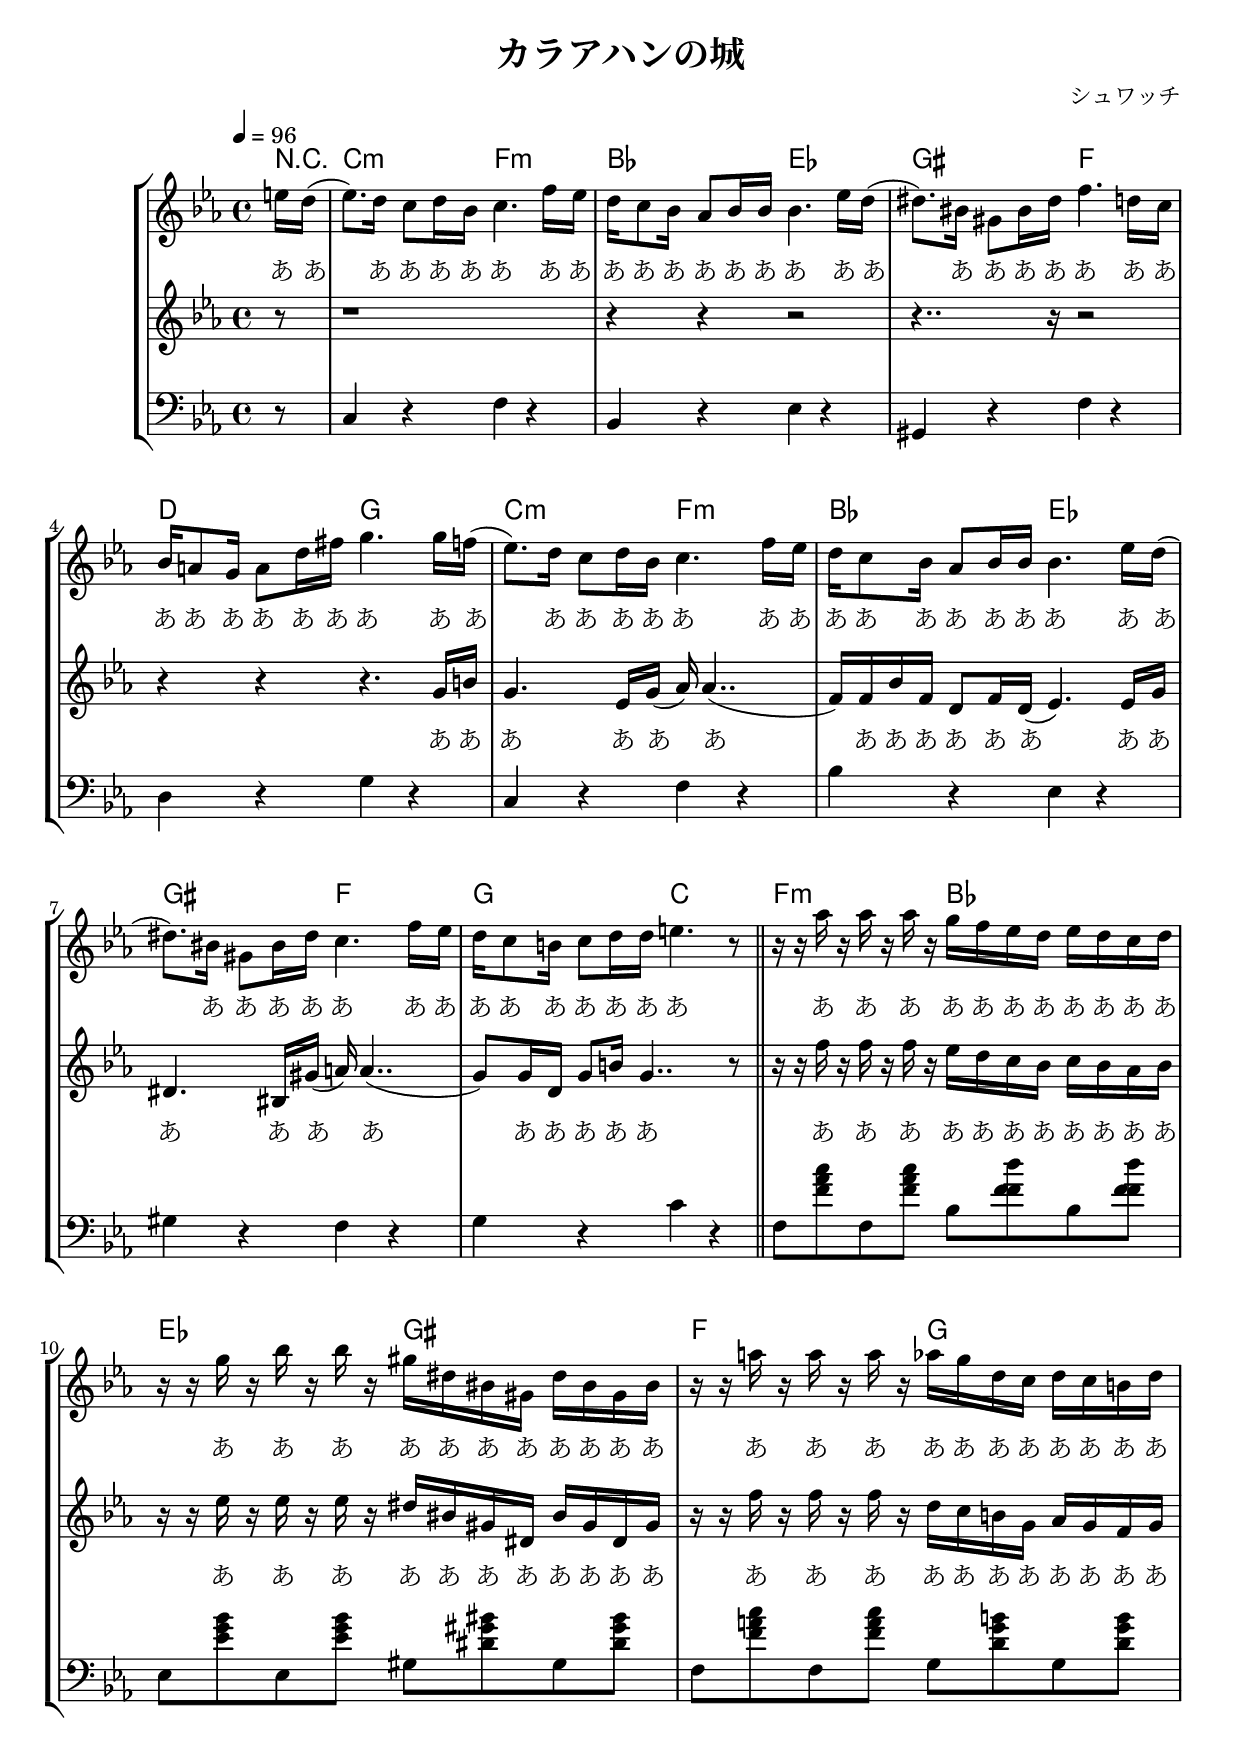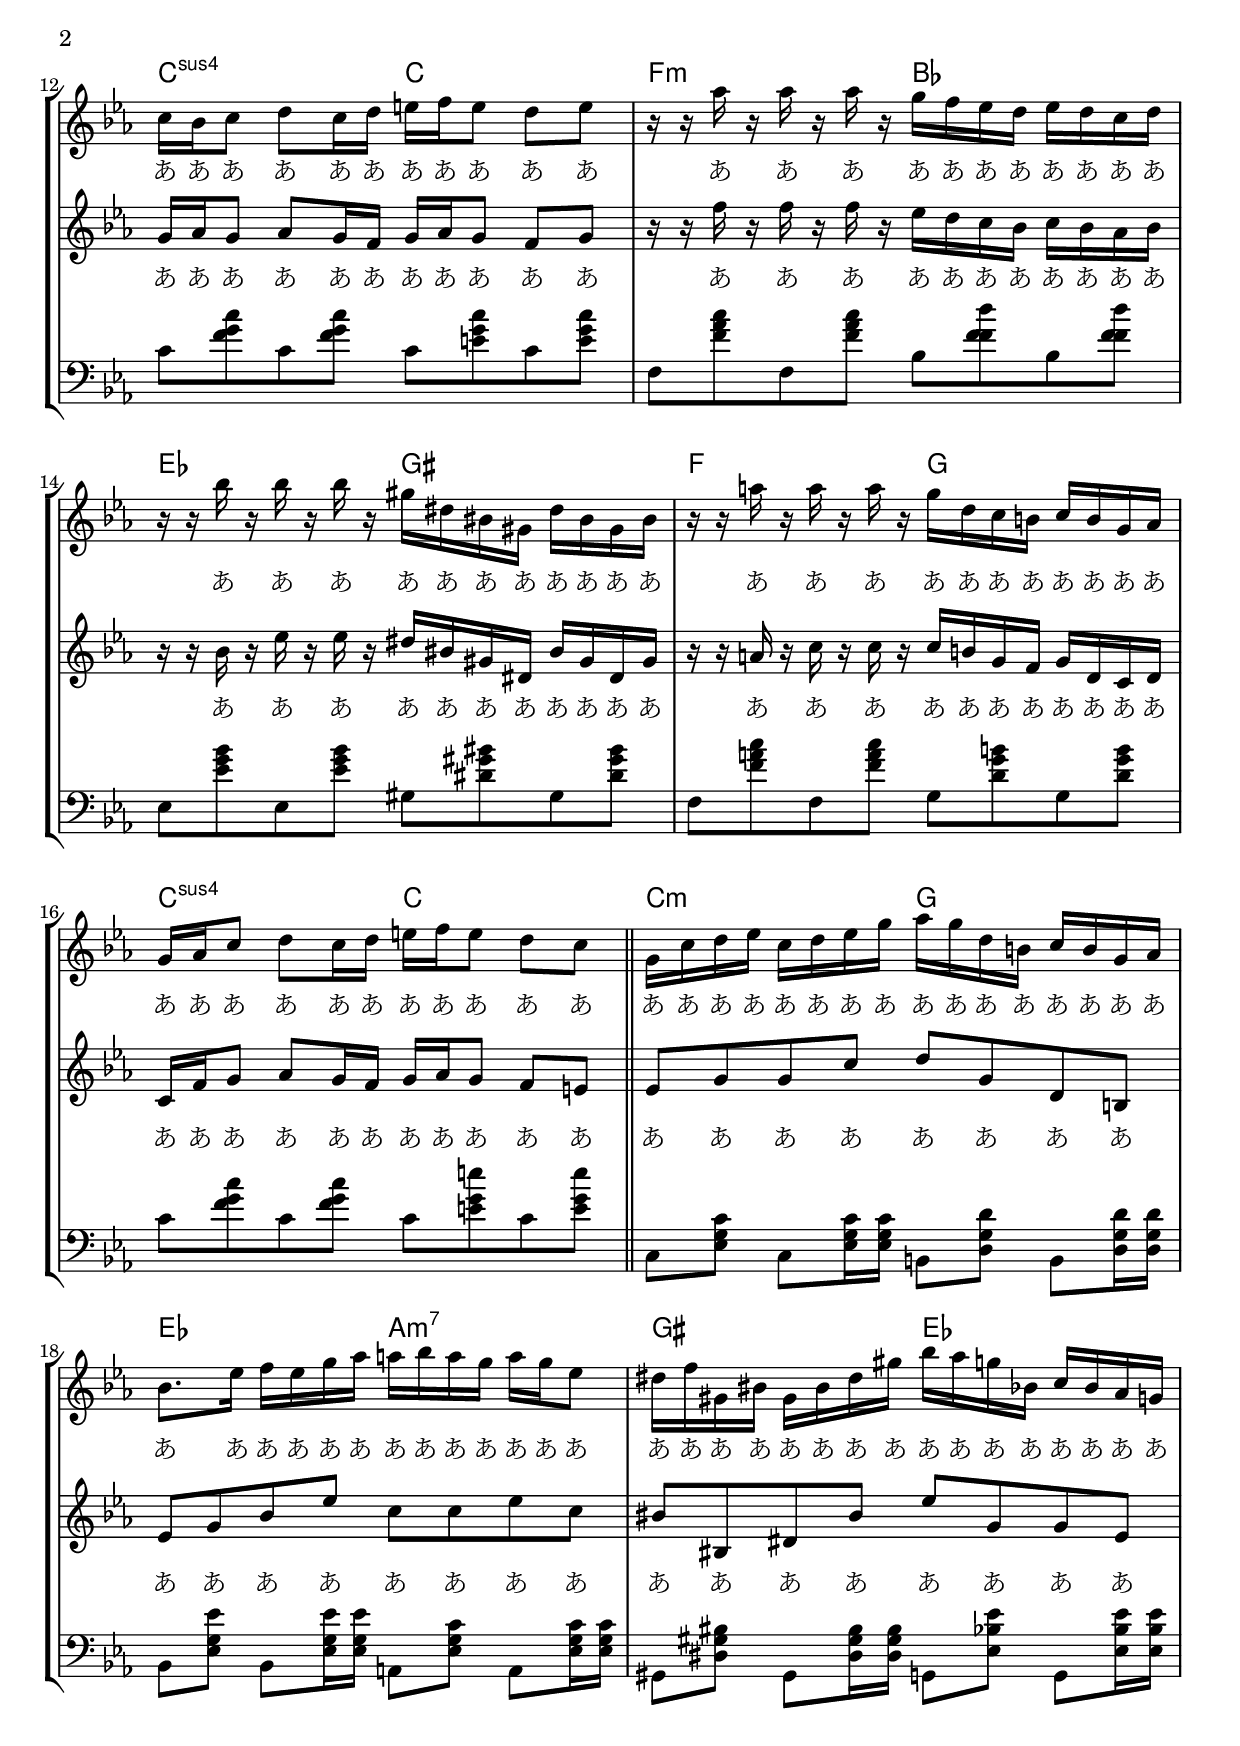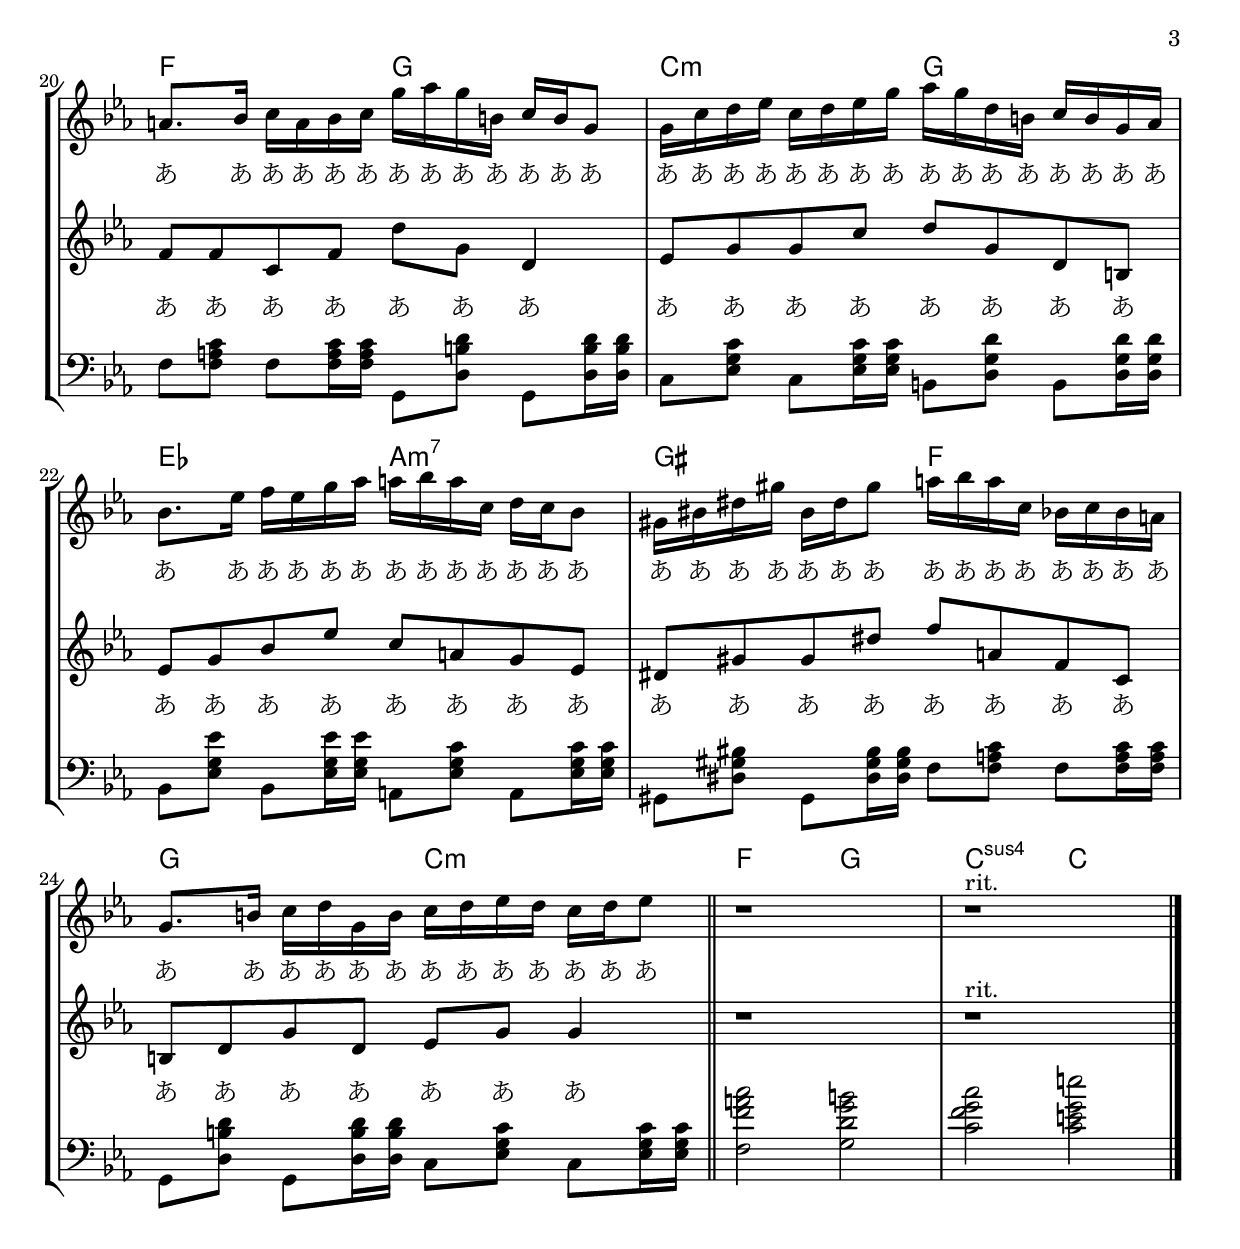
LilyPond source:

\version "2.12.1"

\header {
	title = \markup {カラアハンの城}
	composer = \markup \center-column {シュワッチ}
}

harmony = \chordmode {
		r8c2:m f:m bes es gis f d g c:m f:m bes es gis f g c 

	f:m bes es gis f g c:sus4 c f:m bes es gis f g c:sus4 c 

	c:m g es a:m7 gis es f g c:m g es a:m7 gis f g c:m 

	f g c:sus4 c 
}

melody = {
	\set Staff.midiInstrument = #"String Ensemble 1"
	\partial 8*1
		\key es \major
	\tempo 4 = 96
e''16  d''16 
	(es''8.)  d''16  c''8  d''16  bes'16  c''4.  f''16  es''16 
	d''16  c''8  bes'16  as'8  bes'16  bes'16  bes'4.  es''16  d''16 
	(dis''8.)  bis'16  gis'8  bis'16  dis''16  f''4.  d''16  c''16 
	bes'16  a'8  g'16  a'8  d''16  fis''16  g''4.  g''16  f''16 
	(es''8.)  d''16  c''8  d''16  bes'16  c''4.  f''16  es''16 
	d''16  c''8  bes'16  as'8  bes'16  bes'16  bes'4.  es''16  d''16 
	(dis''8.)  bis'16  gis'8  bis'16  dis''16  c''4.  f''16  es''16 
	d''16  c''8  b'16  c''8  d''16  d''16  e''4.  	r8 	\set Staff.midiInstrument = #"String Ensemble 1"
	r16  r16  as''16  r16  as''16  r16  as''16  r16  g''16  f''16  es''16  d''16  es''16  d''16  c''16  d''16 
	r16  r16  g''16  r16  bes''16  r16  bes''16  r16  gis''16  dis''16  bis'16  gis'16  dis''16  bis'16  gis'16  bis'16 
	r16  r16  a''16  r16  a''16  r16  a''16  r16  as''16  g''16  d''16  c''16  d''16  c''16  b'16  d''16 
	c''16  bes'16  c''8  d''8  c''16  d''16  e''16  f''16  e''8  d''8  e''8 
	r16  r16  as''16  r16  as''16  r16  as''16  r16  g''16  f''16  es''16  d''16  es''16  d''16  c''16  d''16 
	r16  r16  bes''16  r16  bes''16  r16  bes''16  r16  gis''16  dis''16  bis'16  gis'16  dis''16  bis'16  gis'16  bis'16 
	r16  r16  a''16  r16  a''16  r16  a''16  r16  g''16  d''16  c''16  b'16  c''16  b'16  g'16  as'16 
	g'16  as'16  c''8  d''8  c''16  d''16  e''16  f''16  e''8  d''8  c''8
	\set Staff.midiInstrument = #"String Ensemble 1"
	g'16  c''16  d''16  es''16  c''16  d''16  es''16  g''16  as''16  g''16  d''16  b'16  c''16  b'16  g'16  as'16 
	bes'8.  es''16  f''16  es''16  g''16  as''16  a''16  bes''16  a''16  g''16  a''16  g''16  es''8 
	dis''16  f''16  gis'16  bis'16  gis'16  bis'16  dis''16  gis''16  bes''16  as''16  g''16  bes'16  c''16  bes'16  as'16  g'16 
	a'8.  bes'16  c''16  a'16  bes'16  c''16  g''16  as''16  g''16  b'16  c''16  b'16  g'8 
	g'16  c''16  d''16  es''16  c''16  d''16  es''16  g''16  as''16  g''16  d''16  b'16  c''16  b'16  g'16  as'16 
	bes'8.  es''16  f''16  es''16  g''16  as''16  a''16  bes''16  a''16  c''16  d''16  c''16  bes'8 
	gis'16  bis'16  dis''16  gis''16  bis'16  dis''16  gis''8  a''16  bes''16  a''16  c''16  bes'16  c''16  bes'16  a'16 
	g'8.  b'16  c''16  d''16  g'16  b'16  c''16  d''16  es''16  d''16  c''16  d''16  es''8
	r1 | r1^"rit." \bar "|."
}

words = \lyricmode {
	あ  あ  あ  あ  あ  あ  あ  あ  あ  あ  あ  あ  あ  あ  あ  あ  あ  あ  あ  あ  あ  あ  あ  あ  あ  あ  あ  あ  あ  あ  あ  あ  あ  あ  あ  あ  あ  あ  あ  あ  あ  あ  あ  あ  あ  あ  あ  あ  あ  あ  あ  あ  あ  あ  あ  あ  あ  あ  あ  あ  あ  あ  あ  あ  
	あ  あ  あ  あ  あ  あ  あ  あ  あ  あ  あ  あ  あ  あ  あ  あ  あ  あ  あ  あ  あ  あ  あ  あ  あ  あ  あ  あ  あ  あ  あ  あ  あ  あ  あ  あ  あ  あ  あ  あ  あ  あ  あ  あ  あ  あ  あ  あ  あ  あ  あ  あ  あ  あ  あ  あ  あ  あ  あ  あ  あ  あ  あ  あ  あ  あ  あ  あ  あ  あ  あ  あ  あ  あ  あ  あ  あ  あ  あ  あ  あ  あ  あ  あ  あ  あ  あ  あ  
	あ  あ  あ  あ  あ  あ  あ  あ  あ  あ  あ  あ  あ  あ  あ  あ  あ  あ  あ  あ  あ  あ  あ  あ  あ  あ  あ  あ  あ  あ  あ  あ  あ  あ  あ  あ  あ  あ  あ  あ  あ  あ  あ  あ  あ  あ  あ  あ  あ  あ  あ  あ  あ  あ  あ  あ  あ  あ  あ  あ  あ  あ  あ  あ  あ  あ  あ  あ  あ  あ  あ  あ  あ  あ  あ  あ  あ  あ  あ  あ  あ  あ  あ  あ  あ  あ  あ  あ  あ  あ  あ  あ  あ  あ  あ  あ  あ  あ  あ  あ  あ  あ  あ  あ  あ  あ  あ  あ  あ  あ  あ  あ  あ  あ  あ  
	
}

secondmelody = {
	\set Staff.midiInstrument = #"String Ensemble 1"
	\partial 8*1
		\key es \major
	\tempo 4 = 96
r8 r1
r4 r4  r2 
	r4..  r16  r2 
	r4  r4  r4.  g'16  b'16 
	g'4.  es'16  g'16  (as'16)  as'4.. 
	(f'16)  f'16  bes'16  f'16  d'8  f'16  d'16  (es'4.)  es'16  g'16 
	dis'4.  bis16  gis'16  (a'16)  a'4.. 
	(g'8)  g'16  d'16  g'8  b'16  g'4..  	r8 	\set Staff.midiInstrument = #"String Ensemble 1"
	r16  r16  f''16  r16  f''16  r16  f''16  r16  es''16  d''16  c''16  bes'16  c''16  bes'16  as'16  bes'16 
	r16  r16  es''16  r16  es''16  r16  es''16  r16  dis''16  bis'16  gis'16  dis'16  bis'16  gis'16  dis'16  gis'16 
	r16  r16  f''16  r16  f''16  r16  f''16  r16  d''16  c''16  b'16  g'16  as'16  g'16  f'16  g'16 
	g'16  as'16  g'8  as'8  g'16  f'16  g'16  as'16  g'8  f'8  g'8 
	r16  r16  f''16  r16  f''16  r16  f''16  r16  es''16  d''16  c''16  bes'16  c''16  bes'16  as'16  bes'16 
	r16  r16  bes'16  r16  es''16  r16  es''16  r16  dis''16  bis'16  gis'16  dis'16  bis'16  gis'16  dis'16  gis'16 
	r16  r16  a'16  r16  c''16  r16  c''16  r16  c''16  b'16  g'16  f'16  g'16  d'16  c'16  d'16 
	c'16  f'16  g'8  as'8  g'16  f'16  g'16  as'16  g'8  f'8  e'8
	\set Staff.midiInstrument = #"String Ensemble 1"
	es'8  g'8  g'8  c''8  d''8  g'8  d'8  b8 
	es'8  g'8  bes'8  es''8  c''8  c''8  es''8  c''8 
	bis'8  bis8  dis'8  bis'8  es''8  g'8  g'8  es'8 
	f'8  f'8  c'8  f'8  d''8  g'8  d'4 
	es'8  g'8  g'8  c''8  d''8  g'8  d'8  b8 
	es'8  g'8  bes'8  es''8  c''8  a'8  g'8  es'8 
	dis'8  gis'8  gis'8  dis''8  f''8  a'8  f'8  c'8 
	b8  d'8  g'8  d'8  es'8  g'8  g'4
	r1 | r1^"rit." \bar "|."
}

secondwords = \lyricmode {
	あ  あ  あ  あ  あ  あ  あ  あ  あ  あ  あ  あ  あ  あ  あ  あ  あ  あ  あ  あ  あ  あ  あ  
	あ  あ  あ  あ  あ  あ  あ  あ  あ  あ  あ  あ  あ  あ  あ  あ  あ  あ  あ  あ  あ  あ  あ  あ  あ  あ  あ  あ  あ  あ  あ  あ  あ  あ  あ  あ  あ  あ  あ  あ  あ  あ  あ  あ  あ  あ  あ  あ  あ  あ  あ  あ  あ  あ  あ  あ  あ  あ  あ  あ  あ  あ  あ  あ  あ  あ  あ  あ  あ  あ  あ  あ  あ  あ  あ  あ  あ  あ  あ  あ  あ  あ  あ  あ  あ  あ  あ  あ  
	あ  あ  あ  あ  あ  あ  あ  あ  あ  あ  あ  あ  あ  あ  あ  あ  あ  あ  あ  あ  あ  あ  あ  あ  あ  あ  あ  あ  あ  あ  あ  あ  あ  あ  あ  あ  あ  あ  あ  あ  あ  あ  あ  あ  あ  あ  あ  あ  あ  あ  あ  あ  あ  あ  あ  あ  あ  あ  あ  あ  あ  あ  
	
}

tempochange = {
	\tempo 4 = 96
	r1 | r1 | r1 | r1 | r1 | r1 | r1 | r1 \bar "||"
	\tempo 4 = 96
	r1 | r1 | r1 | r1 | r1 | r1 | r1 | r1 \bar "||"
	\tempo 4 = 96
	r1 | r1 | r1 | r1 | r1 | r1 | r1 | r1 \bar "||"
	\tempo 4 = 96
	r1 | \tempo 4 = 72 r2 \tempo 4 = 64 r2 \bar "|."
}

mainacc = {
	\clef bass
	\set Staff.midiInstrument = #"String Ensemble 2"
	\key es \major
	\tempo 4 = 96
	\partial 8*1
	r8	c4 r4
	f4 r4
	bes,4 r4
	es4 r4
	gis,4 r4
	f4 r4
	d4 r4
	g4 r4
	c4 r4
	f4 r4
	bes4 r4
	es4 r4
	gis4 r4
	f4 r4
	g4 r4
	c'4 r4
	\bar "||"

	\set Staff.midiInstrument = #"Pizzicato Strings"
	f8 <f' as' c''> f <f' as' c''>
	bes8 <f' f' d''> bes <f' f' d''>
	es8 <es' g' bes'> es <es' g' bes'>
	gis8 <dis' gis' bis'> gis <dis' gis' bis'>
	f8 <f' a' c''> f <f' a' c''>
	g8 <d' g' b'> g <d' g' b'>
	c'8 <f' g' c''> c' <f' g' c''>
	c'8 <e' g' c''> c' <e' g' c''>
	f8 <f' as' c''> f <f' as' c''>
	bes8 <f' f' d''> bes <f' f' d''>
	es8 <es' g' bes'> es <es' g' bes'>
	gis8 <dis' gis' bis'> gis <dis' gis' bis'>
	f8 <f' a' c''> f <f' a' c''>
	g8 <d' g' b'> g <d' g' b'>
	c'8 <f' g' c''> c' <f' g' c''>
	c'8 <e' g' e''> c' <e' g' e''>
	\bar "||"

	\set Staff.midiInstrument = #"String Ensemble 1"
	c8 <es g c'> c <es g c'>16 <es g c'>
	b,8 <d g d'> b, <d g d'>16 <d g d'>
	bes,8 <es g es'> bes, <es g es'>16 <es g es'>
	a,8 <es g c'> a, <es g c'>16 <es g c'>
	gis,8 <dis gis bis> gis, <dis gis bis>16 <dis gis bis>
	g,8 <es bes es'> g, <es bes es'>16 <es bes es'>
	f8 <f a c'> f <f a c'>16 <f a c'>
	g,8 <d b d'> g, <d b d'>16 <d b d'>
	c8 <es g c'> c <es g c'>16 <es g c'>
	b,8 <d g d'> b, <d g d'>16 <d g d'>
	bes,8 <es g es'> bes, <es g es'>16 <es g es'>
	a,8 <es g c'> a, <es g c'>16 <es g c'>
	gis,8 <dis gis bis> gis, <dis gis bis>16 <dis gis bis>
	f8 <f a c'> f <f a c'>16 <f a c'>
	g,8 <d b d'> g, <d b d'>16 <d b d'>
	c8 <es g c'> c <es g c'>16 <es g c'>
	\bar "||"

	\set Staff.midiInstrument = #"String Ensemble 1"
	<f f' a' c''>2
	<g d' g' b'>2
	<c' f' g' c''>2
	<c' e' g' e''>2
	\bar "|."
}

subacc = {
	\clef bass
	\set Staff.midiInstrument = #"Pad 4 (choir)"
	\key es \major
	\tempo 4 = 96
	\partial 8*1
	r8	<c g c' es'>2
	<f as c' f'>2
	<bes, f d' f'>2
	<es g bes es'>2
	<gis, gis bis dis'>2
	<f a c' f'>2
	<d a d' fis'>2
	<g b d' g'>2
	<c c' es' g'>2
	<f c' f' as'>2
	<bes d' f' bes'>2
	<es es' g' bes'>2
	<gis dis' gis' bis'>2
	<f f' a' c''>2
	<g d' g' b'>2
	<c' e' g' c''>2
	\bar "||"

	\set Staff.midiInstrument = #"Pad 4 (choir)"
	f8 <f' as' c''> f <f' as' c''>
	bes8 <f' f' d''> bes <f' f' d''>
	es8 <es' g' bes'> es <es' g' bes'>
	gis8 <dis' gis' bis'> gis <dis' gis' bis'>
	f8 <f' a' c''> f <f' a' c''>
	g8 <d' g' b'> g <d' g' b'>
	c'8 <f' g' c''> c' <f' g' c''>
	c'8 <e' g' c''> c' <e' g' c''>
	f8 <f' as' c''> f <f' as' c''>
	bes8 <f' f' d''> bes <f' f' d''>
	es8 <es' g' bes'> es <es' g' bes'>
	gis8 <dis' gis' bis'> gis <dis' gis' bis'>
	f8 <f' a' c''> f <f' a' c''>
	g8 <d' g' b'> g <d' g' b'>
	c'8 <f' g' c''> c' <f' g' c''>
	c'8 <e' g' e''> c' <e' g' e''>
	\bar "||"

	\set Staff.midiInstrument = #"Pad 4 (choir)"
	<c es g c'>4 <c es g c'>4
	<b, d g d'>4 <b, d g d'>4
	<bes, es g es'>4 <bes, es g es'>4
	<a, es g c'>4 <a, es g c'>4
	<gis, dis gis bis>4 <gis, dis gis bis>4
	<g, es bes es'>4 <g, es bes es'>4
	<f f a c'>4 <f f a c'>4
	<g, d b d'>4 <g, d b d'>4
	<c es g c'>4 <c es g c'>4
	<b, d g d'>4 <b, d g d'>4
	<bes, es g es'>4 <bes, es g es'>4
	<a, es g c'>4 <a, es g c'>4
	<gis, dis gis bis>4 <gis, dis gis bis>4
	<f f a c'>4 <f f a c'>4
	<g, d b d'>4 <g, d b d'>4
	<c es g c'>4 <c es g c'>4
	\bar "||"

	\set Staff.midiInstrument = #"Pad 4 (choir)"
	<f f' a' c''>2
	<g d' g' b'>2
	<c' f' g' c''>2
	<c' e' g' e''>2
	\bar "|."
}

percA = {
	\drummode {
	\partial 8*1
	r8	r1 |r1 |r1 |r1 |r1 |r1 |r1 |r1 \bar "||"
	r1 |r1 |r1 |r1 |r1 |r1 |r1 |r1 \bar "||"
	r1 |r1 |r1 |r1 |r1 |r1 |r1 |r1 \bar "||"
	r1 |r1 \bar "|."
	}
}

percB = {
	\drummode {
	\partial 8*1
	r8	r1 |r1 |r1 |r1 |r1 |r1 |r1 |r1 \bar "||"
	r1 |r1 |r1 |r1 |r1 |r1 |r1 |r1 \bar "||"
	r1 |r1 |r1 |r1 |r1 |r1 |r1 |r1 \bar "||"
	r1 |r1 \bar "|."
	}
}

percC = {
	\drummode {
	\partial 8*1
	r8	r1 |r1 |r1 |r1 |r1 |r1 |r1 |r1 \bar "||"
	r1 |r1 |r1 |r1 |r1 |r1 |r1 |r1 \bar "||"
	r1 |r1 |r1 |r1 |r1 |r1 |r1 |r1 \bar "||"
	r1 |r1 \bar "|."
	}
}

percD = {
	\drummode {
	\partial 8*1
	r8	r1 |r1 |r1 |r1 |r1 |r1 |r1 |r1 \bar "||"
	r1 |r1 |r1 |r1 |r1 |r1 |r1 |r1 \bar "||"
	r1 |r1 |r1 |r1 |r1 |r1 |r1 |r1 \bar "||"
	r1 |r1 \bar "|."
	}
}

percE = {
	\drummode {
	\partial 8*1
	r8	r1 |r1 |r1 |r1 |r1 |r1 |r1 |r1 \bar "||"
	r1 |r1 |r1 |r1 |r1 |r1 |r1 |r1 \bar "||"
	r1 |r1 |r1 |r1 |r1 |r1 |r1 |r1 \bar "||"
	r1 |r1 \bar "|."
	}
}

\score {
	<<
		\new StaffGroup <<
			\new ChordNames {\harmony}
			\new Voice = "melody" {\melody}
			\new Lyrics \lyricsto "melody" \words
			\new Voice = "secondmelody" {\secondmelody}
			\new Lyrics \lyricsto "secondmelody" \secondwords
			\new Staff = "mainacc" {\mainacc}
		>>
	>>
	\layout { }
}
